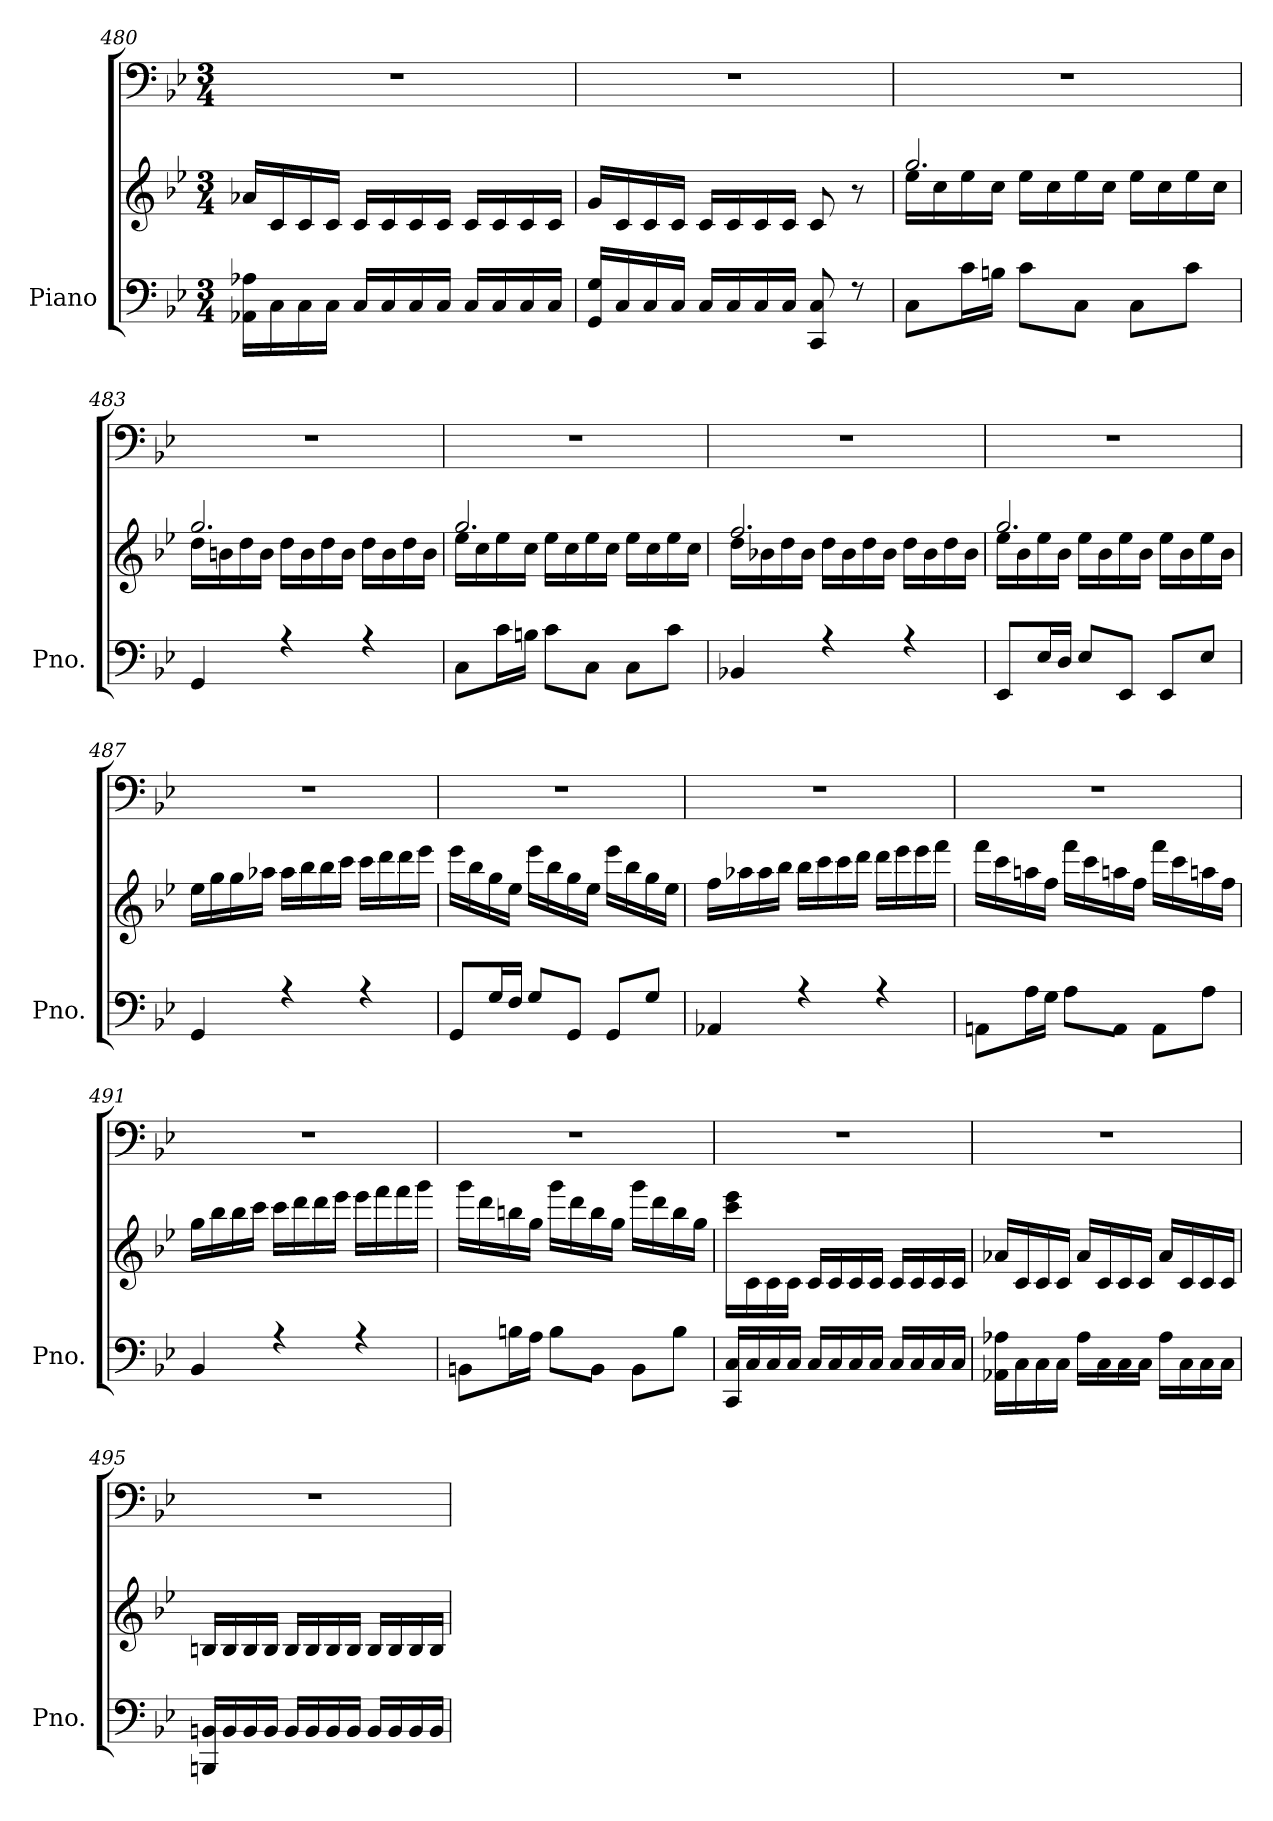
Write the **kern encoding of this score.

**kern	**kern	**kern
*part1	*part1	*part1
*staff3	*staff2	*staff1
*I"Piano	*	*
*I'Pno.	*	*
!!LO:LB:g=z
*clefF4	*clefG2	*clefF4
*k[b-e-]	*k[b-e-]	*k[b-e-]
*M3/4	*M3/4	*M3/4
=480	=480	=480
*^	*	*
16AA-X\ 16A-X\LL	2.ryy	16a-X/LL	2.r
16C\	.	16c/	.
16C\	.	16c/	.
16C\JJ	.	16c/JJ	.
16C/LL	.	16c/LL	.
16C/	.	16c/	.
16C/	.	16c/	.
16C/JJ	.	16c/JJ	.
16C/LL	.	16c/LL	.
16C/	.	16c/	.
16C/	.	16c/	.
16C/JJ	.	16c/JJ	.
!!LO:LB:g=z
=481	=481	=481	=481
16GG/ 16G/LL	2.ryy	16g/LL	2.r
16C/	.	16c/	.
16C/	.	16c/	.
16C/JJ	.	16c/JJ	.
16C/LL	.	16c/LL	.
16C/	.	16c/	.
16C/	.	16c/	.
16C/JJ	.	16c/JJ	.
*	*	*	*MM60
8CC/ 8C/	.	8c/	.
8r	.	8r	.
=482	=482	=482	=482
*	*	*	*MM152
*	*	*^	*
8C\L	2.ryy	2.gg/	16ee-\LL	2.r
.	.	.	16cc\	.
16c\L	.	.	16ee-\	.
16Bn\JJ	.	.	16cc\JJ	.
8c\L	.	.	16ee-\LL	.
.	.	.	16cc\	.
8C\J	.	.	16ee-\	.
.	.	.	16cc\JJ	.
8C\L	.	.	16ee-\LL	.
.	.	.	16cc\	.
8c\J	.	.	16ee-\	.
.	.	.	16cc\JJ	.
=483	=483	=483	=483	=483
4GG/	2.ryy	2.gg/	16dd\LL	2.r
.	.	.	16bn\	.
.	.	.	16dd\	.
.	.	.	16b\JJ	.
4r	.	.	16dd\LL	.
.	.	.	16b\	.
.	.	.	16dd\	.
.	.	.	16b\JJ	.
4r	.	.	16dd\LL	.
.	.	.	16b\	.
.	.	.	16dd\	.
.	.	.	16b\JJ	.
!!LO:LB:g=z
=484	=484	=484	=484	=484
8C\L	2.ryy	2.gg/	16ee-\LL	2.r
.	.	.	16cc\	.
16c\L	.	.	16ee-\	.
16Bn\JJ	.	.	16cc\JJ	.
8c\L	.	.	16ee-\LL	.
.	.	.	16cc\	.
8C\J	.	.	16ee-\	.
.	.	.	16cc\JJ	.
8C\L	.	.	16ee-\LL	.
.	.	.	16cc\	.
8c\J	.	.	16ee-\	.
.	.	.	16cc\JJ	.
!!LO:PB:g=z
=485	=485	=485	=485	=485
4BB-X/	2.ryy	2.ff/	16dd\LL	2.r
.	.	.	16b-X\	.
.	.	.	16dd\	.
.	.	.	16b-\JJ	.
4r	.	.	16dd\LL	.
.	.	.	16b-\	.
.	.	.	16dd\	.
.	.	.	16b-\JJ	.
4r	.	.	16dd\LL	.
.	.	.	16b-\	.
.	.	.	16dd\	.
.	.	.	16b-\JJ	.
=486	=486	=486	=486	=486
8EE-/L	2.ryy	2.gg/	16ee-\LL	2.r
.	.	.	16b-\	.
16E-/L	.	.	16ee-\	.
16D/JJ	.	.	16b-\JJ	.
8E-/L	.	.	16ee-\LL	.
.	.	.	16b-\	.
8EE-/J	.	.	16ee-\	.
.	.	.	16b-\JJ	.
8EE-/L	.	.	16ee-\LL	.
.	.	.	16b-\	.
8E-/J	.	.	16ee-\	.
.	.	.	16b-\JJ	.
*	*	*v	*v	*
=487	=487	=487	=487
4GG/	2.ryy	16ee-\LL	2.r
.	.	16gg\	.
.	.	16gg\	.
.	.	16aa-X\JJ	.
4r	.	16aa-\LL	.
.	.	16bb-\	.
.	.	16bb-\	.
.	.	16ccc\JJ	.
4r	.	16ccc\LL	.
.	.	16ddd\	.
.	.	16ddd\	.
.	.	16eee-\JJ	.
!!LO:LB:g=z
=488	=488	=488	=488
8GG/L	2.ryy	16eee-\LL	2.r
.	.	16bb-\	.
16G/L	.	16gg\	.
16F/JJ	.	16ee-\JJ	.
8G/L	.	16eee-\LL	.
.	.	16bb-\	.
8GG/J	.	16gg\	.
.	.	16ee-\JJ	.
8GG/L	.	16eee-\LL	.
.	.	16bb-\	.
8G/J	.	16gg\	.
.	.	16ee-\JJ	.
!!LO:LB:g=z
=489	=489	=489	=489
4AA-X/	2.ryy	16ff\LL	2.r
.	.	16aa-X\	.
.	.	16aa-\	.
.	.	16bb-\JJ	.
4r	.	16bb-\LL	.
.	.	16ccc\	.
.	.	16ccc\	.
.	.	16ddd\JJ	.
4r	.	16ddd\LL	.
.	.	16eee-\	.
.	.	16eee-\	.
.	.	16fff\JJ	.
=490	=490	=490	=490
8AAn\L	2.ryy	16fff\LL	2.r
.	.	16ccc\	.
16A\L	.	16aan\	.
16G\JJ	.	16ff\JJ	.
8A\L	.	16fff\LL	.
.	.	16ccc\	.
8AA\J	.	16aan\	.
.	.	16ff\JJ	.
8AA\L	.	16fff\LL	.
.	.	16ccc\	.
8A\J	.	16aan\	.
.	.	16ff\JJ	.
!!LO:LB:g=z
=491	=491	=491	=491
4BB-/	2.ryy	16gg\LL	2.r
.	.	16bb-\	.
.	.	16bb-\	.
.	.	16ccc\JJ	.
4r	.	16ccc\LL	.
.	.	16ddd\	.
.	.	16ddd\	.
.	.	16eee-\JJ	.
4r	.	16eee-\LL	.
.	.	16fff\	.
.	.	16fff\	.
.	.	16ggg\JJ	.
!!LO:PB:g=z
=492	=492	=492	=492
8BBn\L	2.ryy	16ggg\LL	2.r
.	.	16ddd\	.
16Bn\L	.	16bbn\	.
16A\JJ	.	16gg\JJ	.
8B\L	.	16ggg\LL	.
.	.	16ddd\	.
8BB\J	.	16bb\	.
.	.	16gg\JJ	.
8BB\L	.	16ggg\LL	.
.	.	16ddd\	.
8B\J	.	16bb\	.
.	.	16gg\JJ	.
=493	=493	=493	=493
16CC/ 16C/LL	2.ryy	16ccc\ 16eee-\LL	2.r
16C/	.	16c\	.
16C/	.	16c\	.
16C/JJ	.	16c\JJ	.
16C/LL	.	16c/LL	.
16C/	.	16c/	.
16C/	.	16c/	.
16C/JJ	.	16c/JJ	.
16C/LL	.	16c/LL	.
16C/	.	16c/	.
16C/	.	16c/	.
16C/JJ	.	16c/JJ	.
=494	=494	=494	=494
16AA-X\ 16A-X\LL	2.ryy	16a-X/LL	2.r
16C\	.	16c/	.
16C\	.	16c/	.
16C\JJ	.	16c/JJ	.
16A-\LL	.	16a-/LL	.
16C\	.	16c/	.
16C\	.	16c/	.
16C\JJ	.	16c/JJ	.
16A-\LL	.	16a-/LL	.
16C\	.	16c/	.
16C\	.	16c/	.
16C\JJ	.	16c/JJ	.
!!LO:PB:g=z
=495	=495	=495	=495
16BBBn/ 16BBn/LL	2.ryy	16Bn/LL	2.r
16BB/	.	16B/	.
16BB/	.	16B/	.
16BB/JJ	.	16B/JJ	.
16BB/LL	.	16B/LL	.
16BB/	.	16B/	.
16BB/	.	16B/	.
16BB/JJ	.	16B/JJ	.
16BB/LL	.	16B/LL	.
16BB/	.	16B/	.
16BB/	.	16B/	.
16BB/JJ	.	16B/JJ	.
*v	*v	*	*
=	=	=
*-	*-	*-
